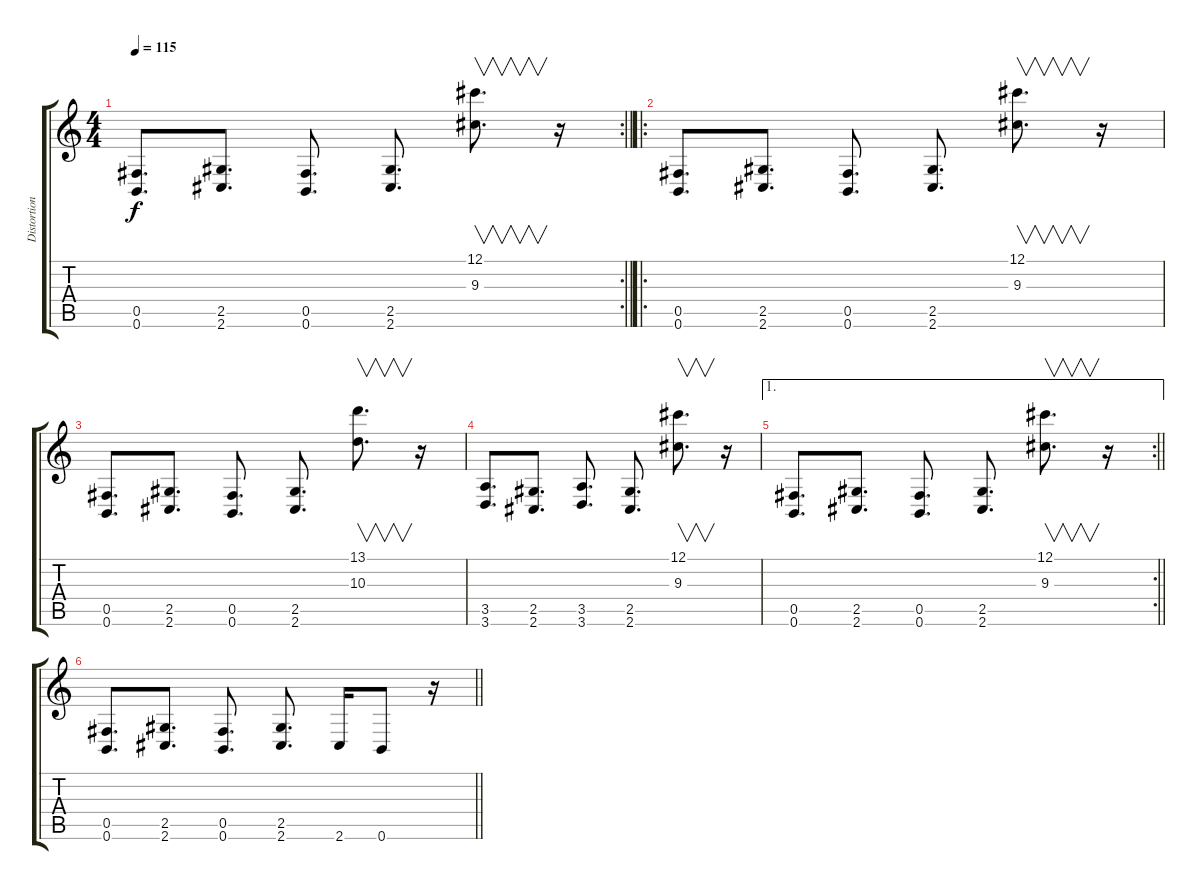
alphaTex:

\track ("Distortion Guitar" "Distortion") {instrument distortionguitar}
\staff {score tabs}
\tuning (Db4 Ab3 E3 B2 Gb2 B1) {hide}
\rc 2
\ts (4 4)
\tempo 115
\clef g2
\barLineRight lightlight
\ks c
(0.5 0.6).8{d dy f} (2.5 2.6).8{d} (0.5 0.6).8{d} (2.5 2.6).8{d} (12.1 9.3).8{v d} r.16 |
\ro
(0.5 0.6).8{d} (2.5 2.6).8{d} (0.5 0.6).8{d} (2.5 2.6).8{d} (12.1 9.3).8{v d} r.16 |
(0.5 0.6).8{d} (2.5 2.6).8{d} (0.5 0.6).8{d} (2.5 2.6).8{d} (13.1 10.3).8{v d} r.16 |
(3.5 3.6).8{d} (2.5 2.6).8{d} (3.5 3.6).8{d} (2.5 2.6).8{d} (12.1 9.3).8{v d} r.16 |
\ae 1
\rc 2
\barLineRight lightlight
(0.5 0.6).8{d} (2.5 2.6).8{d} (0.5 0.6).8{d} (2.5 2.6).8{d} (12.1 9.3).8{v d} r.16 |
\barLineRight lightlight
(0.5 0.6).8{d} (2.5 2.6).8{d} (0.5 0.6).8{d} (2.5 2.6).8{d} 2.6.16 0.6.8 r.16
